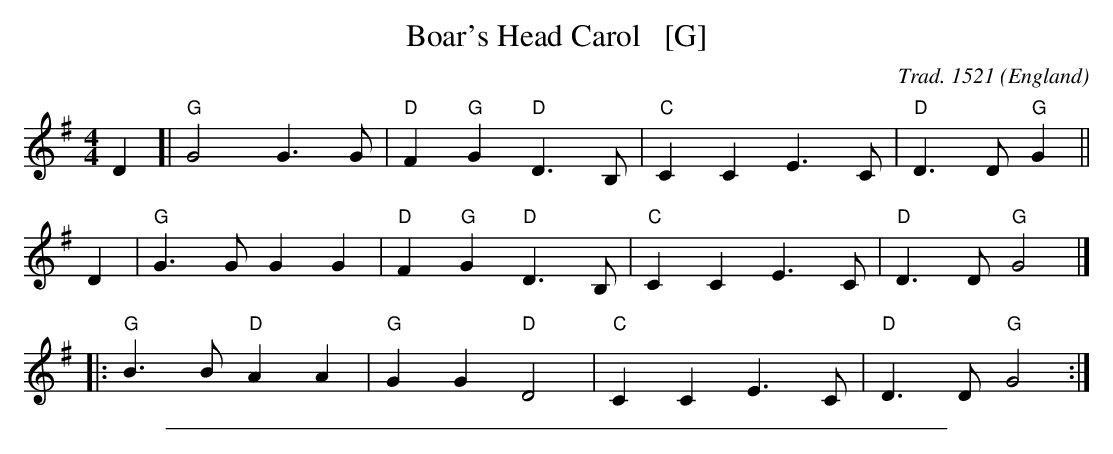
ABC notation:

X:1
T: Boar's Head Carol   [G]
C: Trad. 1521
O: England
M: 4/4
L: 1/4
K: G
D [| "G"G2 G>G | "D"F "G"G "D"D>B, | "C"C C E>C | "D"D>D "G"G ||
D | "G"G>G G G | "D"F "G"G "D"D>B, | "C"C C E>C | "D"D>D "G"G2 |]
|: \
"G"B>B "D"A A | "G"G G "D"D2 | "C"C C E>C | "D"D>D "G"G2 :|
